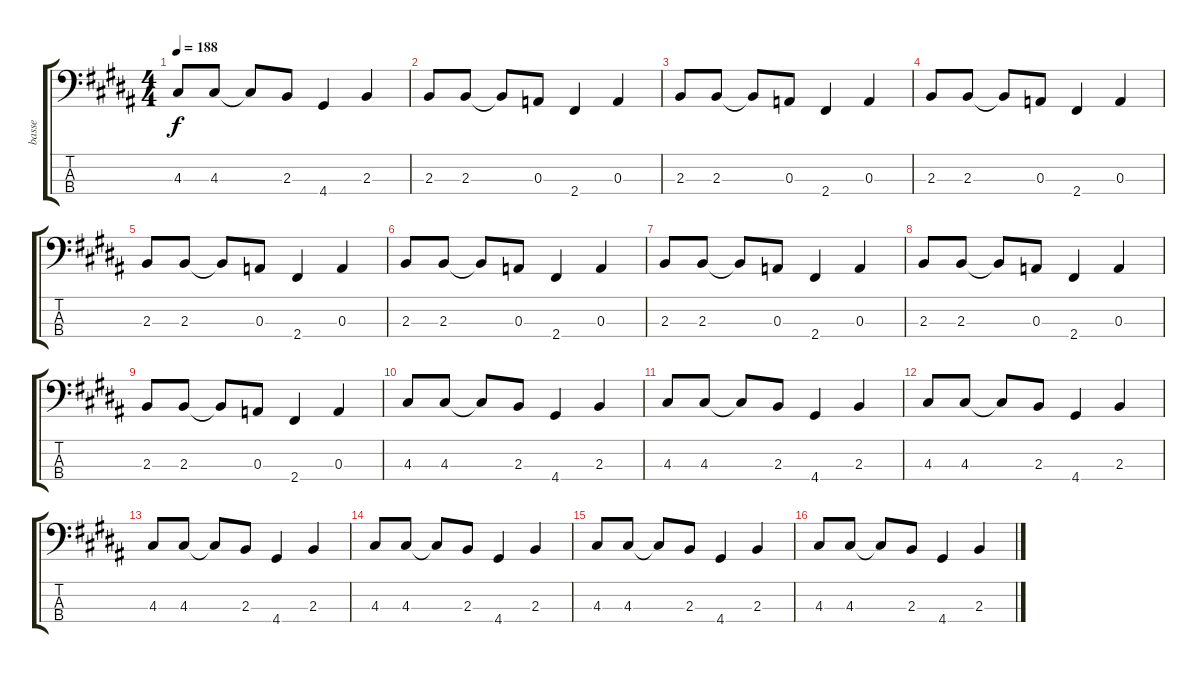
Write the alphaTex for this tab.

\track ("basse" "basse") {instrument electricbasspick}
\staff {score tabs}
\tuning (G2 D2 A1 E1) {hide}
\ts (4 4)
\tempo 188
\clef f4
\ks b
4.3.8{dy f} 4.3.8 4.3{t}.8 2.3.8 4.4.4 2.3.4 |
2.3.8 2.3.8 2.3{t}.8 0.3.8 2.4.4 0.3.4 |
2.3.8 2.3.8 2.3{t}.8 0.3.8 2.4.4 0.3.4 |
2.3.8 2.3.8 2.3{t}.8 0.3.8 2.4.4 0.3.4 |
2.3.8 2.3.8 2.3{t}.8 0.3.8 2.4.4 0.3.4 |
2.3.8 2.3.8 2.3{t}.8 0.3.8 2.4.4 0.3.4 |
2.3.8 2.3.8 2.3{t}.8 0.3.8 2.4.4 0.3.4 |
2.3.8 2.3.8 2.3{t}.8 0.3.8 2.4.4 0.3.4 |
2.3.8 2.3.8 2.3{t}.8 0.3.8 2.4.4 0.3.4 |
4.3.8 4.3.8 4.3{t}.8 2.3.8 4.4.4 2.3.4 |
4.3.8 4.3.8 4.3{t}.8 2.3.8 4.4.4 2.3.4 |
4.3.8 4.3.8 4.3{t}.8 2.3.8 4.4.4 2.3.4 |
4.3.8 4.3.8 4.3{t}.8 2.3.8 4.4.4 2.3.4 |
4.3.8 4.3.8 4.3{t}.8 2.3.8 4.4.4 2.3.4 |
4.3.8 4.3.8 4.3{t}.8 2.3.8 4.4.4 2.3.4 |
4.3.8 4.3.8 4.3{t}.8 2.3.8 4.4.4 2.3.4
